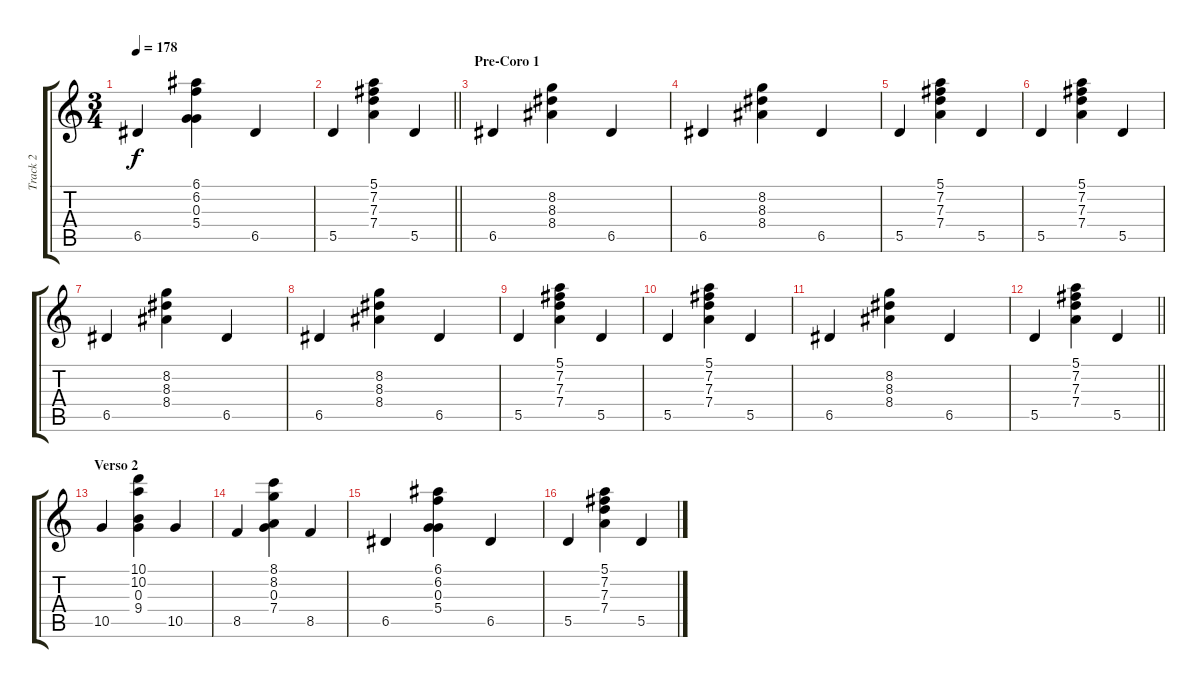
\track ("Track 2" "Track 2") {instrument acousticguitarsteel}
\staff {score tabs}
\tuning (E4 B3 G3 D3 A2 E2) {hide}
\ts (3 4)
\tempo 178
\clef g2
\ks c
6.5.4{dy f} (6.1 6.2 0.3 5.4).4 6.5.4 |
\barLineRight lightlight
5.5.4 (5.1 7.2 7.3 7.4).4 5.5.4 |
\section ("" "Pre-Coro 1")
6.5.4 (8.2 8.3 8.4).4 6.5.4 |
6.5.4 (8.2 8.3 8.4).4 6.5.4 |
5.5.4 (5.1 7.2 7.3 7.4).4 5.5.4 |
5.5.4 (5.1 7.2 7.3 7.4).4 5.5.4 |
6.5.4 (8.2 8.3 8.4).4 6.5.4 |
6.5.4 (8.2 8.3 8.4).4 6.5.4 |
5.5.4 (5.1 7.2 7.3 7.4).4 5.5.4 |
5.5.4 (5.1 7.2 7.3 7.4).4 5.5.4 |
6.5.4 (8.2 8.3 8.4).4 6.5.4 |
\barLineRight lightlight
5.5.4 (5.1 7.2 7.3 7.4).4 5.5.4 |
\section ("" "Verso 2")
10.5.4 (10.1 10.2 0.3 9.4).4 10.5.4 |
8.5.4 (8.1 8.2 0.3 7.4).4 8.5.4 |
6.5.4 (6.1 6.2 0.3 5.4).4 6.5.4 |
5.5.4 (5.1 7.2 7.3 7.4).4 5.5.4
